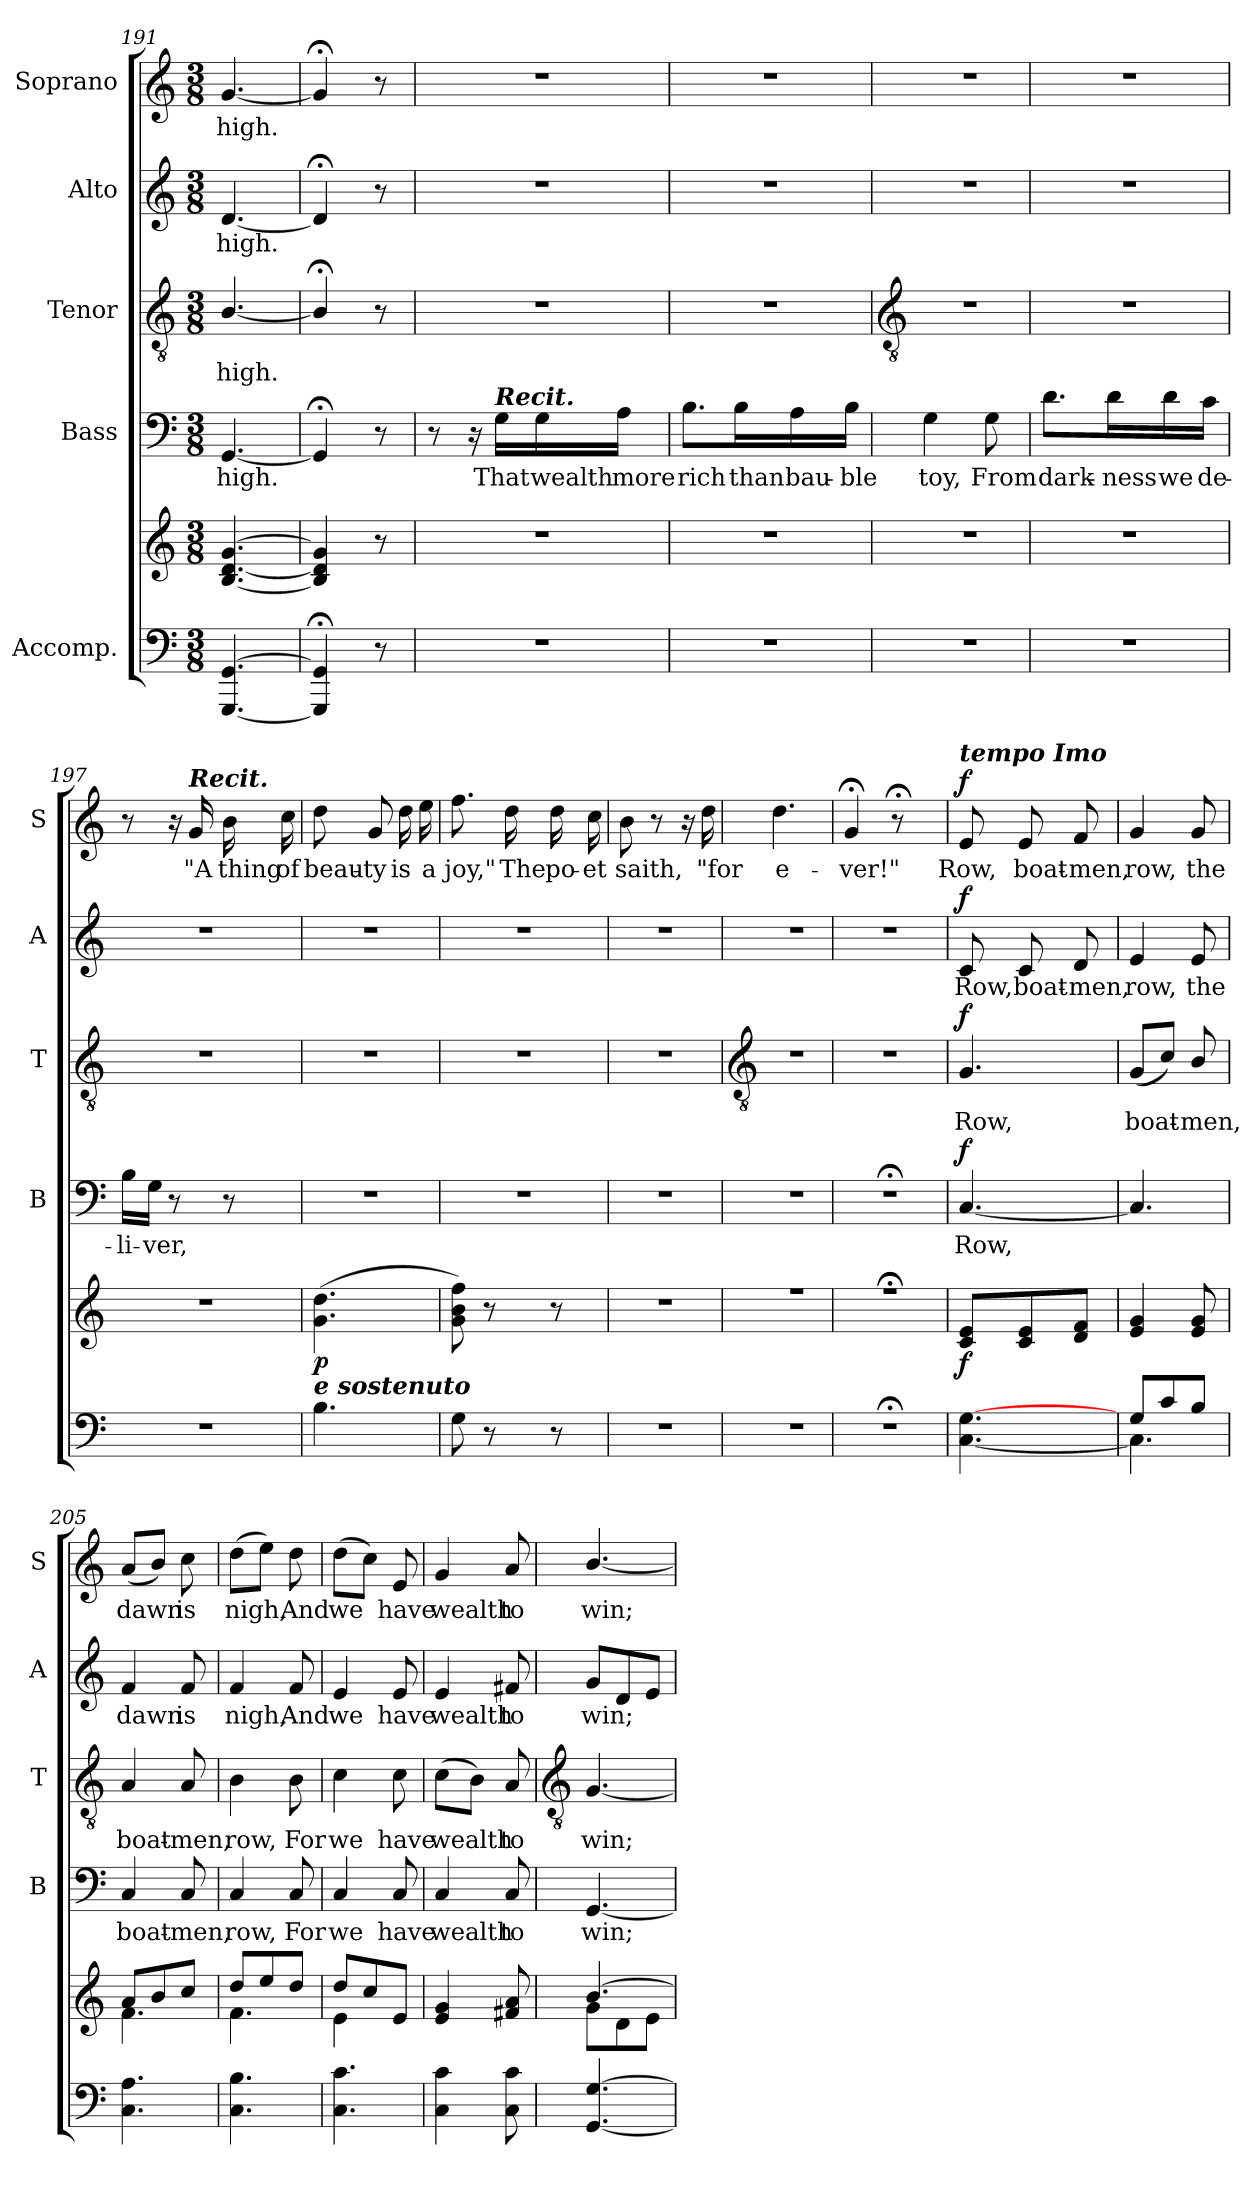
**kern	**kern	**dynam	**kern	**text	**dynam	**kern	**text	**dynam	**kern	**text	**dynam	**kern	**text	**dynam
*part5	*part5	*part5	*part4	*part4	*part4	*part3	*part3	*part3	*part2	*part2	*part2	*part1	*part1	*part1
*staff6	*staff5	*staff5/6	*staff4	*staff4	*staff4	*staff3	*staff3	*staff3	*staff2	*staff2	*staff2	*staff1	*staff1	*staff1
*I"Accomp.	*	*	*I"Bass	*	*	*I"Tenor	*	*	*I"Alto	*	*	*I"Soprano	*	*
*	*	*	*I'B	*	*	*I'T	*	*	*I'A	*	*	*I'S	*	*
*clefF4	*clefG2	*	*clefF4	*	*	*clefGv2	*	*	*clefG2	*	*	*clefG2	*	*
*k[]	*k[]	*	*k[]	*	*	*k[]	*	*	*k[]	*	*	*k[]	*	*
*C:	*C:	*	*C:	*	*	*C:	*	*	*C:	*	*	*C:	*	*
*M3/8	*M3/8	*	*M3/8	*	*	*M3/8	*	*	*M3/8	*	*	*M3/8	*	*
=191	=191	=191	=191	=191	=191	=191	=191	=191	=191	=191	=191	=191	=191	=191
!	!	!	!	!LO:LY:b	!	!	!LO:LY:b	!	!	!LO:LY:b	!	!	!LO:LY:b	!
[4.GGG [4.GG	[4.B [4.d [4.g	.	[4.GG	high.	.	[4.B/	high.	.	[4.d	high.	.	[4.g	high.	.
=192	=192	=192	=192	=192	=192	=192	=192	=192	=192	=192	=192	=192	=192	=192
4GGG];< 4GG];<	4B] 4d] 4g]	.	4GG;<]	.	.	4B;</]	.	.	4d;<]	.	.	4g;<]	.	.
8r	8r	.	8r	.	.	8r	.	.	8r	.	.	8r	.	.
=193	=193	=193	=193	=193	=193	=193	=193	=193	=193	=193	=193	=193	=193	=193
!LO:N:vis=1	!LO:N:vis=1	!	!	!	!	!LO:N:vis=1	!	!	!LO:N:vis=1	!	!	!LO:N:vis=1	!	!
4.r	4.r	.	8r	.	.	4.r	.	.	4.r	.	.	4.r	.	.
.	.	.	16r	.	.	.	.	.	.	.	.	.	.	.
!	!	!	!LO:TX:a:Bi:t=Recit.	!	!	!	!	!	!	!	!	!	!	!
!	!	!	!	!LO:LY:b	!	!	!	!	!	!	!	!	!	!
.	.	.	16G\LL	That	.	.	.	.	.	.	.	.	.	.
!	!	!	!	!LO:LY:b	!	!	!	!	!	!	!	!	!	!
.	.	.	16G\	wealth	.	.	.	.	.	.	.	.	.	.
!	!	!	!	!LO:LY:b	!	!	!	!	!	!	!	!	!	!
.	.	.	16A\JJ	more	.	.	.	.	.	.	.	.	.	.
=194	=194	=194	=194	=194	=194	=194	=194	=194	=194	=194	=194	=194	=194	=194
!LO:N:vis=1	!LO:N:vis=1	!	!	!LO:LY:b	!	!LO:N:vis=1	!	!	!LO:N:vis=1	!	!	!LO:N:vis=1	!	!
4.r	4.r	.	8.B\L	rich	.	4.r	.	.	4.r	.	.	4.r	.	.
!	!	!	!	!LO:LY:b	!	!	!	!	!	!	!	!	!	!
.	.	.	16B\L	than	.	.	.	.	.	.	.	.	.	.
!	!	!	!	!LO:LY:b	!	!	!	!	!	!	!	!	!	!
.	.	.	16A\	bau-	.	.	.	.	.	.	.	.	.	.
!	!	!	!	!LO:LY:b	!	!	!	!	!	!	!	!	!	!
.	.	.	16B\JJ	-ble	.	.	.	.	.	.	.	.	.	.
!!LO:LB:g=z
=195	=195	=195	=195	=195	=195	=195	=195	=195	=195	=195	=195	=195	=195	=195
*	*	*	*	*	*	*clefGv2	*	*	*	*	*	*	*	*
!LO:N:vis=1	!LO:N:vis=1	!	!	!LO:LY:b	!	!LO:N:vis=1	!	!	!LO:N:vis=1	!	!	!LO:N:vis=1	!	!
4.r	4.r	.	4G	toy,	.	4.r	.	.	4.r	.	.	4.r	.	.
!	!	!	!	!LO:LY:b	!	!	!	!	!	!	!	!	!	!
.	.	.	8G	From	.	.	.	.	.	.	.	.	.	.
=196	=196	=196	=196	=196	=196	=196	=196	=196	=196	=196	=196	=196	=196	=196
!LO:N:vis=1	!LO:N:vis=1	!	!	!LO:LY:b	!	!LO:N:vis=1	!	!	!LO:N:vis=1	!	!	!LO:N:vis=1	!	!
4.r	4.r	.	8.d\L	dark-	.	4.r	.	.	4.r	.	.	4.r	.	.
!	!	!	!	!LO:LY:b	!	!	!	!	!	!	!	!	!	!
.	.	.	16d\L	-ness	.	.	.	.	.	.	.	.	.	.
!	!	!	!	!LO:LY:b	!	!	!	!	!	!	!	!	!	!
.	.	.	16d\	we	.	.	.	.	.	.	.	.	.	.
!	!	!	!	!LO:LY:b	!	!	!	!	!	!	!	!	!	!
.	.	.	16c\JJ	de-	.	.	.	.	.	.	.	.	.	.
=197	=197	=197	=197	=197	=197	=197	=197	=197	=197	=197	=197	=197	=197	=197
!LO:N:vis=1	!LO:N:vis=1	!	!	!LO:LY:b	!	!LO:N:vis=1	!	!	!LO:N:vis=1	!	!	!	!	!
4.r	4.r	.	16B\LL	-li-	.	4.r	.	.	4.r	.	.	8r	.	.
!	!	!	!	!LO:LY:b	!	!	!	!	!	!	!	!	!	!
.	.	.	16G\JJ	-ver,	.	.	.	.	.	.	.	.	.	.
.	.	.	8r	.	.	.	.	.	.	.	.	16r	.	.
!	!	!	!	!	!	!	!	!	!	!	!	!LO:TX:a:Bi:t=Recit.	!	!
!	!	!	!	!	!	!	!	!	!	!	!	!	!LO:LY:b	!
.	.	.	.	.	.	.	.	.	.	.	.	16g	"A	.
!	!	!	!	!	!	!	!	!	!	!	!	!	!LO:LY:b	!
.	.	.	8r	.	.	.	.	.	.	.	.	16b	thing	.
!	!	!	!	!	!	!	!	!	!	!	!	!	!LO:LY:b	!
.	.	.	.	.	.	.	.	.	.	.	.	16cc	of	.
=198	=198	=198	=198	=198	=198	=198	=198	=198	=198	=198	=198	=198	=198	=198
!LO:TX:a:Bi:t=e sostenuto	!	!	!	!	!	!	!	!	!	!	!	!	!	!
!	!	!LO:DY:b	!LO:N:vis=1	!	!	!LO:N:vis=1	!	!	!LO:N:vis=1	!	!	!	!LO:LY:b	!
4.B	(>4.g 4.dd	p	4.r	.	.	4.r	.	.	4.r	.	.	8dd	beau-	.
!	!	!	!	!	!	!	!	!	!	!	!	!	!LO:LY:b	!
.	.	.	.	.	.	.	.	.	.	.	.	8g	-ty	.
!	!	!	!	!	!	!	!	!	!	!	!	!	!LO:LY:b	!
.	.	.	.	.	.	.	.	.	.	.	.	16dd	is	.
!	!	!	!	!	!	!	!	!	!	!	!	!	!LO:LY:b	!
.	.	.	.	.	.	.	.	.	.	.	.	16ee	a	.
=199	=199	=199	=199	=199	=199	=199	=199	=199	=199	=199	=199	=199	=199	=199
!	!	!	!LO:N:vis=1	!	!	!LO:N:vis=1	!	!	!LO:N:vis=1	!	!	!	!LO:LY:b	!
8G	8g 8b 8ff)	.	4.r	.	.	4.r	.	.	4.r	.	.	8.ff	joy,"	.
8r	8r	.	.	.	.	.	.	.	.	.	.	.	.	.
!	!	!	!	!	!	!	!	!	!	!	!	!	!LO:LY:b	!
.	.	.	.	.	.	.	.	.	.	.	.	16dd	The	.
!	!	!	!	!	!	!	!	!	!	!	!	!	!LO:LY:b	!
8r	8r	.	.	.	.	.	.	.	.	.	.	16dd	po-	.
!	!	!	!	!	!	!	!	!	!	!	!	!	!LO:LY:b	!
.	.	.	.	.	.	.	.	.	.	.	.	16cc	-et	.
=200	=200	=200	=200	=200	=200	=200	=200	=200	=200	=200	=200	=200	=200	=200
!LO:N:vis=1	!LO:N:vis=1	!	!LO:N:vis=1	!	!	!LO:N:vis=1	!	!	!LO:N:vis=1	!	!	!	!LO:LY:b	!
4.r	4.r	.	4.r	.	.	4.r	.	.	4.r	.	.	8b	saith,	.
.	.	.	.	.	.	.	.	.	.	.	.	8r	.	.
.	.	.	.	.	.	.	.	.	.	.	.	16r	.	.
!	!	!	!	!	!	!	!	!	!	!	!	!	!LO:LY:b	!
.	.	.	.	.	.	.	.	.	.	.	.	16dd	"for	.
!!LO:LB:g=z
=201	=201	=201	=201	=201	=201	=201	=201	=201	=201	=201	=201	=201	=201	=201
*	*	*	*	*	*	*clefGv2	*	*	*	*	*	*	*	*
!LO:N:vis=1	!LO:N:vis=1	!	!LO:N:vis=1	!	!	!LO:N:vis=1	!	!	!LO:N:vis=1	!	!	!	!LO:LY:b	!
*	*^	*	*	*	*	*	*	*	*	*	*	*	*	*
4.r	4.r	4.ryy	.	4.r	.	.	4.r	.	.	4.r	.	.	4.dd	e-	.
=202	=202	=202	=202	=202	=202	=202	=202	=202	=202	=202	=202	=202	=202	=202	=202
!LO:N:vis=1	!LO:N:vis=1	!	!	!LO:N:vis=1	!	!	!LO:N:vis=1	!	!	!LO:N:vis=1	!	!	!	!LO:LY:b	!
4.r;<	4.r;<	4.ryy	.	4.r;<	.	.	4.r	.	.	4.r	.	.	4g;<	-ver!"	.
.	.	.	.	.	.	.	.	.	.	.	.	.	8r;<	.	.
=203	=203	=203	=203	=203	=203	=203	=203	=203	=203	=203	=203	=203	=203	=203	=203
!	!	!	!	!	!	!	!	!	!	!	!	!	!LO:TX:a:Bi:t=tempo Imo	!	!
!	!	!LO:N:vis=1	!LO:DY:b	!	!LO:LY:b	!LO:DY:b	!	!LO:LY:b	!LO:DY:b	!	!LO:LY:b	!LO:DY:b	!	!LO:LY:b	!LO:DY:b
[4.C [4.G	8c/ 8e/L	4.ryy	f	[4.C	Row,	f	4.G	Row,	f	8c	Row,	f	8e/	Row,	f
!	!	!	!	!	!	!	!	!	!	!	!LO:LY:b	!	!	!LO:LY:b	!
.	8c 8e	.	.	.	.	.	.	.	.	8c	boat-	.	8e	boat-	.
!	!	!	!	!	!	!	!	!	!	!	!LO:LY:b	!	!	!LO:LY:b	!
.	8d 8fJ	.	.	.	.	.	.	.	.	8d	-men,	.	8f	-men,	.
*	*v	*v	*	*	*	*	*	*	*	*	*	*	*	*	*
=204	=204	=204	=204	=204	=204	=204	=204	=204	=204	=204	=204	=204	=204	=204
*^	*	*	*	*	*	*	*	*	*	*	*	*	*	*
!	!	!	!	!	!	!	!	!LO:LY:b	!	!	!LO:LY:b	!	!	!LO:LY:b	!
8G/L	4.C\]	4e 4g	.	4.C]	.	.	(<8GL	boat-	.	4e	row,	.	4g	row,	.
8c/	.	.	.	.	.	.	8cJ)	.	.	.	.	.	.	.	.
!	!	!	!	!	!	!	!	!LO:LY:b	!	!	!LO:LY:b	!	!	!LO:LY:b	!
8B/J	.	8e 8g	.	.	.	.	8B/	men,	.	8e	the	.	8g	the	.
*v	*v	*	*	*	*	*	*	*	*	*	*	*	*	*	*
=205	=205	=205	=205	=205	=205	=205	=205	=205	=205	=205	=205	=205	=205	=205
*	*^	*	*	*	*	*	*	*	*	*	*	*	*	*
!	!	!	!	!	!LO:LY:b	!	!	!LO:LY:b	!	!	!LO:LY:b	!	!	!LO:LY:b	!
4.C 4.A	8a/L	4.f\	.	4C	boat-	.	4A	boat-	.	4f	dawn	.	(<8aL	dawn	.
.	8b/	.	.	.	.	.	.	.	.	.	.	.	8bJ)	.	.
!	!	!	!	!	!LO:LY:b	!	!	!LO:LY:b	!	!	!LO:LY:b	!	!	!LO:LY:b	!
.	8cc/J	.	.	8C	-men,	.	8A	-men,	.	8f	is	.	8cc	is	.
=206	=206	=206	=206	=206	=206	=206	=206	=206	=206	=206	=206	=206	=206	=206	=206
!	!	!	!	!	!LO:LY:b	!	!	!LO:LY:b	!	!	!LO:LY:b	!	!	!LO:LY:b	!
4.C 4.B	8dd/L	4.f\	.	4C	row,	.	4B	row,	.	4f	nigh,	.	(>8ddL	nigh,	.
.	8ee/	.	.	.	.	.	.	.	.	.	.	.	8eeJ)	.	.
!	!	!	!	!	!LO:LY:b	!	!	!LO:LY:b	!	!	!LO:LY:b	!	!	!LO:LY:b	!
.	8dd/J	.	.	8C	For	.	8B	For	.	8f	And	.	8dd	And	.
=207	=207	=207	=207	=207	=207	=207	=207	=207	=207	=207	=207	=207	=207	=207	=207
!	!	!	!	!	!LO:LY:b	!	!	!LO:LY:b	!	!	!LO:LY:b	!	!	!LO:LY:b	!
4.C 4.c	8ddL	4e\	.	4C	we	.	4c	we	.	4e	we	.	(>8ddL	we	.
.	8cc	.	.	.	.	.	.	.	.	.	.	.	8ccJ)	.	.
!	!	!	!	!	!LO:LY:b	!	!	!LO:LY:b	!	!	!LO:LY:b	!	!	!LO:LY:b	!
.	8eJ	8ryy	.	8C	have	.	8c	have	.	8e	have	.	8e	have	.
=208	=208	=208	=208	=208	=208	=208	=208	=208	=208	=208	=208	=208	=208	=208	=208
!	!	!	!	!	!LO:LY:b	!	!	!LO:LY:b	!	!	!LO:LY:b	!	!	!LO:LY:b	!
4C 4c	4e 4g	8ryy	.	4C	wealth	.	(>8cL	wealth	.	4e	wealth	.	4g	wealth	.
.	.	4ryy	.	.	.	.	8BJ)	.	.	.	.	.	.	.	.
!	!	!	!	!	!LO:LY:b	!	!	!LO:LY:b	!	!	!LO:LY:b	!	!	!LO:LY:b	!
8C 8c	8f#X 8a	.	.	8C	to	.	8A	to	.	8f#X	to	.	8a	to	.
!!LO:LB:g=z
=209	=209	=209	=209	=209	=209	=209	=209	=209	=209	=209	=209	=209	=209	=209	=209
*	*	*	*	*	*	*	*clefGv2	*	*	*	*	*	*	*	*
!	!	!	!	!	!LO:LY:b	!	!	!LO:LY:b	!	!	!LO:LY:b	!	!	!LO:LY:b	!
[4.GG [4.G	[4.b/	8g\L	.	[4.GG	win;	.	[4.G	win;	.	8gL	win;	.	[4.b/	win;	.
.	.	8d\	.	.	.	.	.	.	.	8d	.	.	.	.	.
.	.	8e\J	.	.	.	.	.	.	.	8eJ	.	.	.	.	.
*	*v	*v	*	*	*	*	*	*	*	*	*	*	*	*	*
=	=	=	=	=	=	=	=	=	=	=	=	=	=	=
*-	*-	*-	*-	*-	*-	*-	*-	*-	*-	*-	*-	*-	*-	*-
